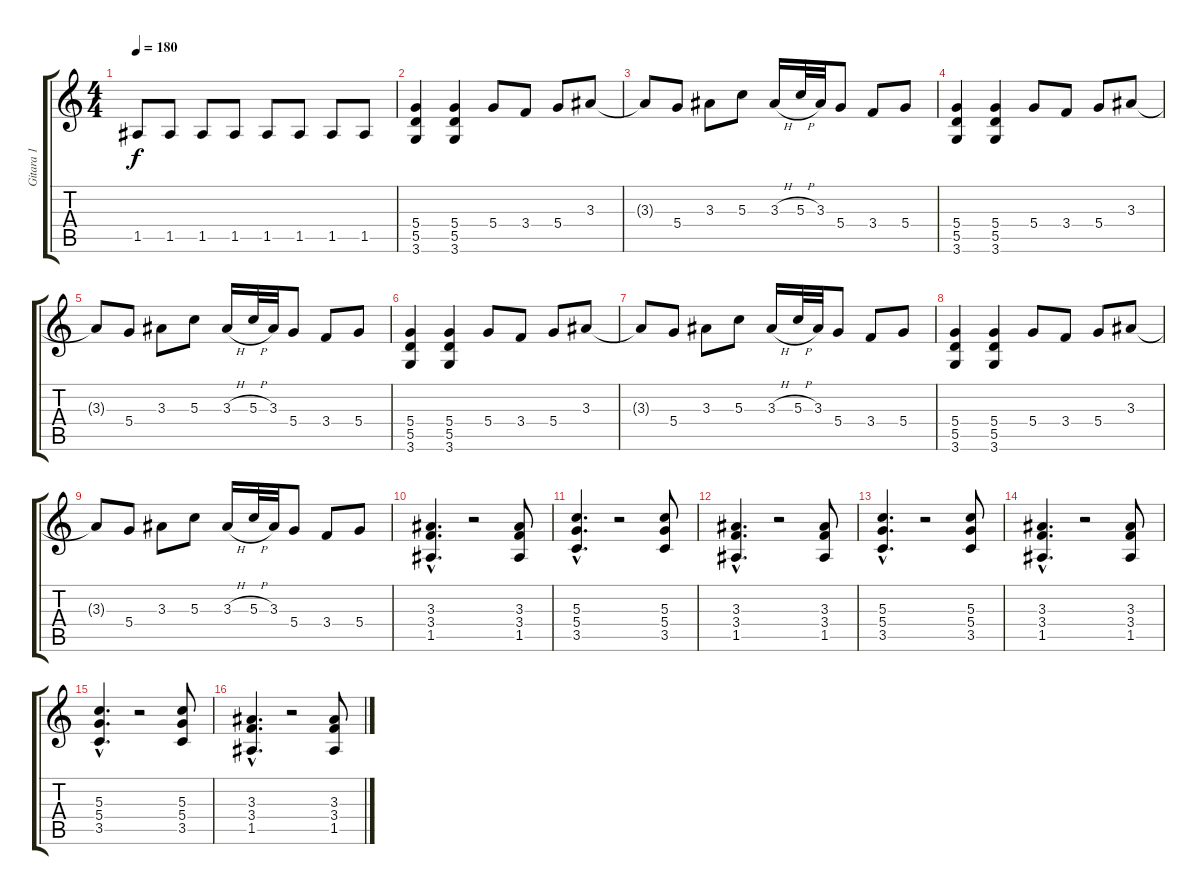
\track ("Gitara 1" "Gitara 1") {instrument distortionguitar}
\staff {score tabs}
\tuning (E4 B3 G3 D3 A2 E2) {hide}
\ts (4 4)
\tempo 180
\clef g2
\ks c
1.5.8{dy f} 1.5.8 1.5.8 1.5.8 1.5.8 1.5.8 1.5.8 1.5.8 |
(5.4 5.5 3.6).4 (5.4 5.5 3.6).4 5.4.8 3.4.8 5.4.8 3.3.8 |
3.3{t}.8 5.4.8 3.3.8 5.3.8 3.3{h}.16 5.3{h}.32 3.3.32 5.4.8 3.4.8 5.4.8 |
(5.4 5.5 3.6).4 (5.4 5.5 3.6).4 5.4.8 3.4.8 5.4.8 3.3.8 |
3.3{t}.8 5.4.8 3.3.8 5.3.8 3.3{h}.16 5.3{h}.32 3.3.32 5.4.8 3.4.8 5.4.8 |
(5.4 5.5 3.6).4 (5.4 5.5 3.6).4 5.4.8 3.4.8 5.4.8 3.3.8 |
3.3{t}.8 5.4.8 3.3.8 5.3.8 3.3{h}.16 5.3{h}.32 3.3.32 5.4.8 3.4.8 5.4.8 |
(5.4 5.5 3.6).4 (5.4 5.5 3.6).4 5.4.8 3.4.8 5.4.8 3.3.8 |
3.3{t}.8 5.4.8 3.3.8 5.3.8 3.3{h}.16 5.3{h}.32 3.3.32 5.4.8 3.4.8 5.4.8 |
(3.3{hac} 3.4{hac} 1.5{hac}).4{d} r.2 (3.3 3.4 1.5).8 |
(5.3{hac} 5.4{hac} 3.5{hac}).4{d} r.2 (5.3 5.4 3.5).8 |
(3.3{hac} 3.4{hac} 1.5{hac}).4{d} r.2 (3.3 3.4 1.5).8 |
(5.3{hac} 5.4{hac} 3.5{hac}).4{d} r.2 (5.3 5.4 3.5).8 |
(3.3{hac} 3.4{hac} 1.5{hac}).4{d} r.2 (3.3 3.4 1.5).8 |
(5.3{hac} 5.4{hac} 3.5{hac}).4{d} r.2 (5.3 5.4 3.5).8 |
(3.3{hac} 3.4{hac} 1.5{hac}).4{d} r.2 (3.3 3.4 1.5).8
